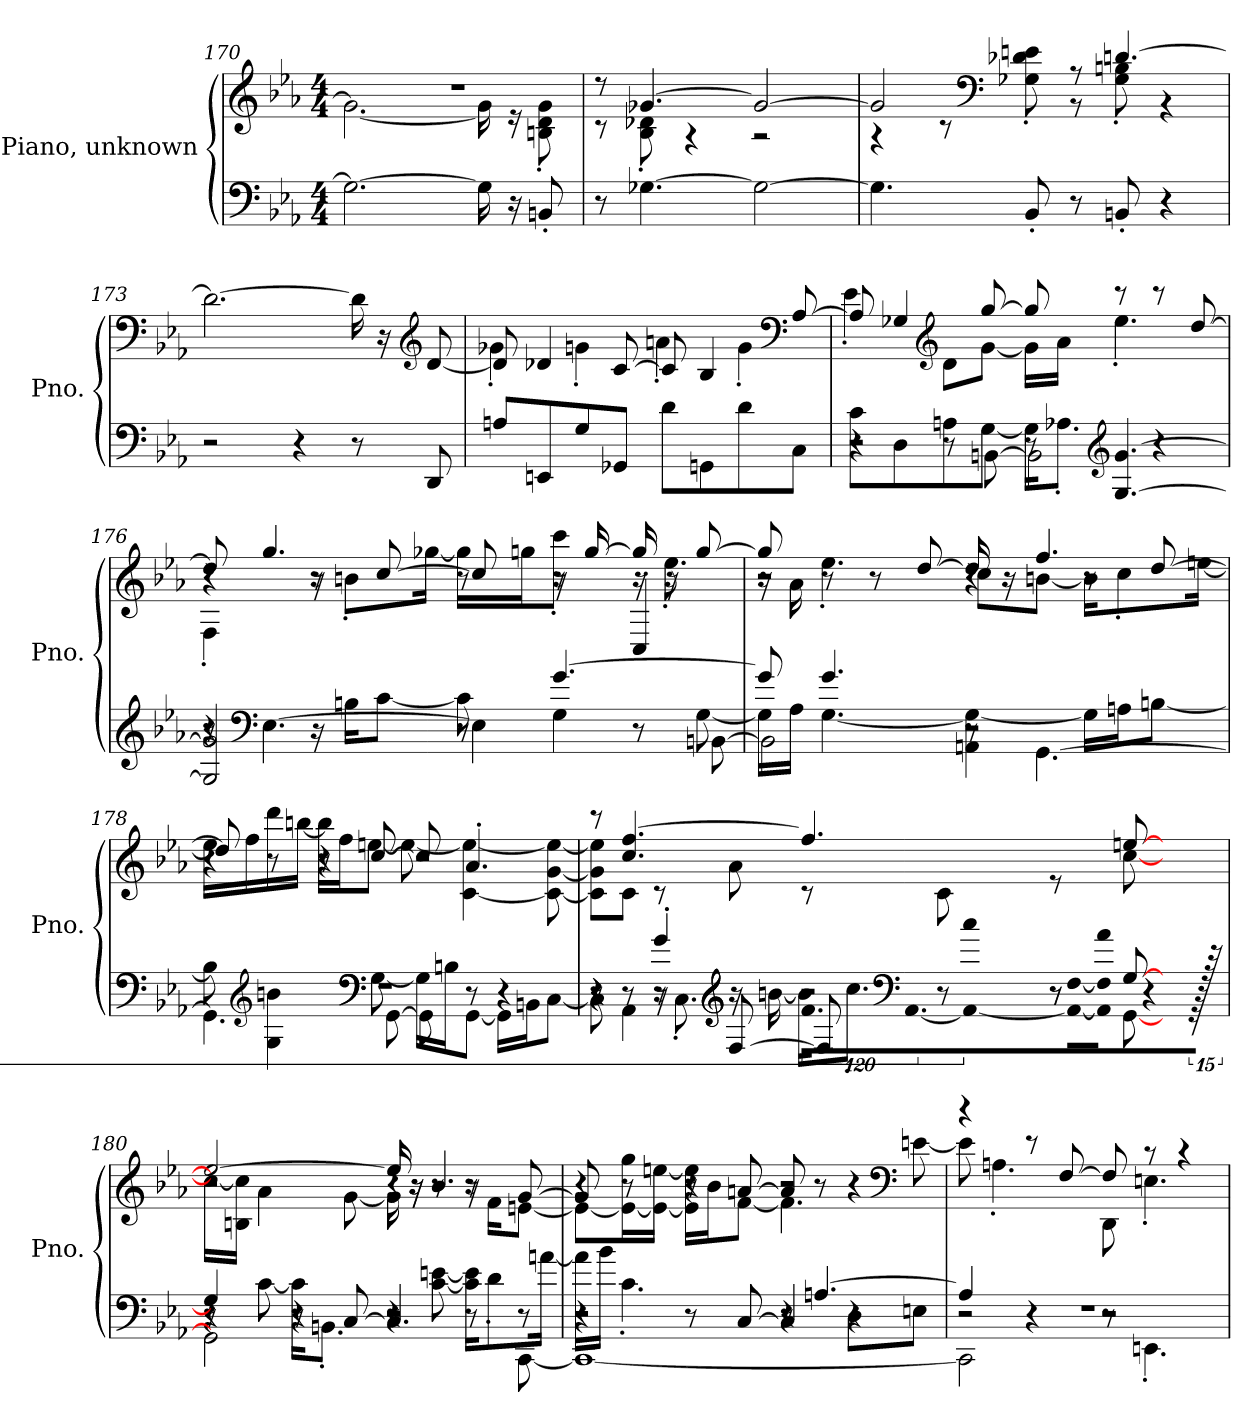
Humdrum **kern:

**kern	**kern
*part1	*part1
*staff2	*staff1
*I"Piano, unknown	*
*I'Pno.	*
!!LO:LB:g=z
*clefF4	*clefG2
*k[b-e-a-]	*k[b-e-a-]
*M4/4	*M4/4
=170	=170
*	*^
2.G\_	1r	2.g\_
16G\]	.	16g\]
16r	.	16r
8BBn'/	.	8Bn\' 8d\' 8g\'
=171	=171	=171
8r	8r	8r
[4.G-X\	[4.g-X/	8B-\' 8d-X\'
.	.	4r
2G-\_	2g-/_	2r
=172	=172	=172
4.G-\]	2g-/]	4r
.	.	8r
*	*clefF4	*
8BB-'/	.	8G-X\' 8d-X\' 8en\'
8r	8r	8r
8BBn'/	[4.dn/	8G-\' 8Bn\'
4r	.	4r
*	*v	*v
=173	=173
2r	2.d\_
4r	.
8r	16d\]
.	16r
*	*clefG2
8DD/	[8d/
!!LO:LB:g=z
=174	=174
*	*^
8An/L	8d/]	4g-X'\
8EEn/	4d-X/	.
8G/	.	4gn'\
8GG-X/J	[8c/	.
8d\L	8c/]	4an'\
8GGn\	4B-/	.
8d\	.	4g'\
*	*clefF4	*
8C\J	[8A-/	.
=175	=175	=175
*^	*	*
*	*^	*	*
2r	8c\L	4r	8A-/]	4e-'\
.	8D\	.	4G-X/	.
*	*	*	*clefG2	*
.	8An\	8r	.	8d\L
.	[8G\J	[8BBn\	[8gg/	[8g\J
8r	16G\KL]	2BB\]	8gg/]	16g\LL]
.	8.A-X'\J	.	.	16a-\JJ
*clefG2	*	*	*	*
[4.G/ [4.g/	.	.	8r	4.ee-'\
.	4r	.	8r	.
.	.	.	[8dd/	.
!!LO:LB:g=z
=176	=176	=176	=176	=176
*	*	*	*	*^
2G/] 2g/]	4r	8r	8dd/]	4F'\	4r
*clefF4	*	*	*	*	*
.	.	[4.E-\	4.gg/	.	.
.	16r	.	.	16r	8r
.	16Bn\KL	.	.	8bn'\L	.
.	[8c\J	.	.	.	[8cc/
.	.	.	.	[16gg-X\Jk	.
8r	8c\]	4E-\]	8r	16gg-\LL]	8cc/]
.	.	.	.	16ggn\J	.
[4.g/	4G\	.	16r	8ccc'\J	8r
.	.	.	[16gg/	.	.
.	.	8r	16gg/]	16r	4C'/
.	.	.	16r	8.ee-'\	.
.	[8G\	[8BBn\	[8gg/	.	.
=177	=177	=177	=177	=177	=177
8g/]	16G\LL]	2BB\]	8gg/]	16r	2r
.	16A-\JJ	.	.	16a-\	.
4.g/	[4.G\	.	8r	4.ee-'\	.
.	.	.	8r	.	.
.	.	.	[8dd/	.	.
2r	4AAn\ 4G\_	8r	16dd/]	8cc\L	4r
.	.	.	16r	.	.
.	.	[4.GG\	4.ff/	[8bn\J	.
.	16G\LL]	.	.	16b\KL]	8r
.	16An\J	.	.	8cc'\	.
.	[8Bn\J	.	.	.	[8dd/
.	.	.	.	[16een\Jk	.
!!LO:LB:g=z	!!	!!
=178	=178	=178	=178	=178	=178
1r	8B\]	4.GG\]	4r	16ee\LL]	8dd/]
.	.	.	.	16ff\	.
*clefG2	*	*	*	*	*
.	4G\ 4bn\	.	.	16ddd\	8r
.	.	.	.	[16bbn\JJ	.
.	.	.	8r	16bb\LL]	4r
.	.	.	.	16ff\J	.
*clefF4	*	*	*	*	*
.	[8G\	[8GG\	[8cc/	[8een\J	.
.	16G\LL]	8GG\]	8cc/]	8ee\_	2r
.	16Bn\J	.	.	.	.
.	[8GG\J	8r	4.a-'/	[4c\ 4ee\_	.
.	16GG\LL]	4r	.	.	.
.	16BBn\J	.	.	.	.
.	[8C\J	.	.	8c\_ [8g\ 8ee\_	.
*	*	*	*	*v	*v
!!LO:PB:g=z
=179	=179	=179	=179	=179
*	*	*^	*	*
4r	8C\]	4r	8r	8r	8c\] 8g\] 8ee\]L
.	8r	.	4AA-\	4.cc/ [4.ff/	8c\J
4g'/	16r	8r	.	.	8r
.	8.C'\	.	.	.	.
*clefG2	*	*	*	*	*
.	.	[8F/	16r	.	8a-\
.	.	.	[16bn\	.	.
!	!LO:N:vis=16.	!	!	!	!
2r	960%103f\LL	8F/]	16b\KL]	4.ff/]	8r
.	.	.	8.cc'\J	.	.
*clefF4	*	*	*	*	*
!	!LO:N:vis=16.	!	!	!	!
.	[960%103AA-\	.	.	.	.
.	.	8r	.	.	8c\
!	!LO:N:vis=32	!	!	!	!
.	640%23AA-\_ 640%23cc\JJk	.	.	.	.
.	.	8r	8r	.	8r
!	!LO:N:vis=32	!	!	!	!
.	640%23AA-\_ [640%23F\KLL	.	.	.	.
!	!LO:N:vis=16	!	!	!	!
.	1920%137AA-\] 1920%137F\] 1920%137a-\JJ	.	.	.	.
.	640%91r	.	.	.	.
.	.	[8G/	[8GG\	[8een/	[8cc\
1920ryy	1920r	1920ryy	1920ryy	1920ryy	1920ryy
!!LO:LB:g=z
=180	=180	=180	=180	=180	=180
*	*	*	*	*	*^
4r	8r	4G/]	2GG\]	2ee/_	16cc\LL_	2r
.	.	.	.	.	16Bn\ 16cc\]JJ	.
.	[8c\	.	.	.	4a-\	.
8r	16c\KL]	4r	.	.	.	.
.	8.BBn'\J	.	.	.	.	.
[8C/	.	.	.	.	[8g\	.
4.C/]	8r	2r	4r	16ee/]	16g\]	4r
.	.	.	.	16r	16r	.
.	[8c\ [8en\	.	.	4.b-/	8r	.
.	16c\] 16e\]KL	.	8r	.	16r	8r
.	8d'\	.	.	.	16f\KL	.
8r	.	.	[8CC\	.	[8en\J	[8g/
.	[16an\Jk	.	.	.	.	.
=181	=181	=181	=181	=181	=181	=181
4r	16a\LL]	2r	1CC_	4r	8e\L_	8g/]
.	16b-\JJ	.	.	.	.	.
.	4.c'\	.	.	.	16e\_ 16gg\L	8r
.	.	.	.	.	16e\_ [16een\JJ	.
8r	.	.	.	8r	16e\] 16ee\]LL	4r
.	.	.	.	.	16b-\J	.
[8C/	.	.	.	[8an/	[8f\J	.
4C/]	4r	8r	.	8a/]	4.f\]	2r
.	.	[4.An/	.	8r	.	.
4r	8D\L	.	.	4r	.	.
*	*	*	*	*clefF4	*	*
.	8En\J	.	.	.	[8en\	.
*	*	*	*	*	*v	*v
!!LO:LB:g=z
=182	=182	=182	=182	=182	=182
1r	2r	4A/]	2CC\]	4r	8e\]
.	.	.	.	.	4.An'\
.	.	4r	.	8r	.
.	.	.	.	[8F/	.
.	8r	2r	2r	8F/]	8DD\
.	4.EEn'\	.	.	8r	4.En'\
.	.	.	.	4r	.
*v	*v	*v	*v	*	*
*	*v	*v
=	=
*-	*-
